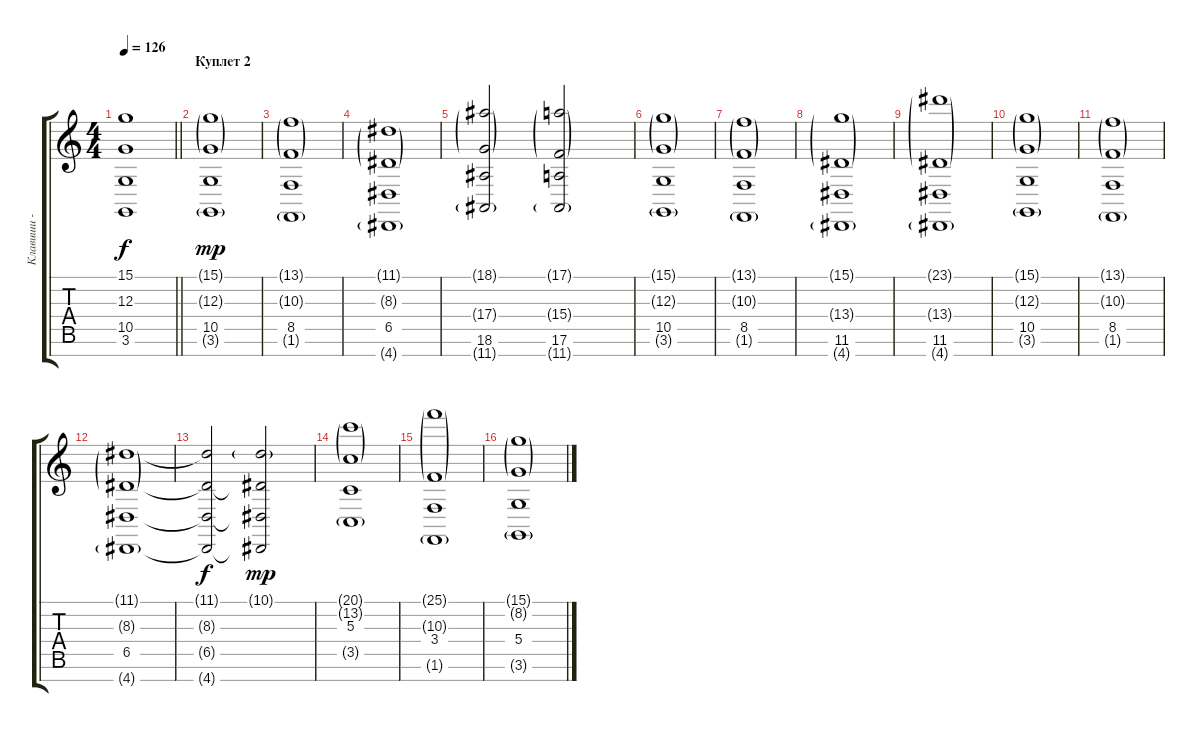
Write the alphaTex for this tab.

\track ("Клавиши - фон" "Клавиши - ") {instrument stringensemble1}
\staff {score tabs}
\tuning (E4 B3 G3 D3 A2 E2 B1) {hide}
\ts (4 4)
\tempo 126
\clef g2
\barLineRight lightlight
\ks c
(15.1{t} 12.3{t} 10.5{t} 3.6{t}).1{dy f} |
\section ("" "Куплет 2")
(15.1{g} 12.3{g} 10.5 3.6{g}).1{dy mp} |
(13.1{g} 10.3{g} 8.5 1.6{g}).1 |
(11.1{g} 8.3{g} 6.5 4.7{g}).1 |
(18.1{g} 17.4{g} 18.6 11.7{g}).2 (17.1{g} 15.4{g} 17.6 11.7{g}).2 |
(15.1{g} 12.3{g} 10.5 3.6{g}).1 |
(13.1{g} 10.3{g} 8.5 1.6{g}).1 |
(15.1{g} 13.4{g} 11.6 4.7{g}).1 |
(23.1{g} 13.4{g} 11.6 4.7{g}).1 |
(15.1{g} 12.3{g} 10.5 3.6{g}).1 |
(13.1{g} 10.3{g} 8.5 1.6{g}).1 |
(11.1{g} 8.3{g} 6.5 4.7{g}).1 |
(11.1{t} 8.3{t} 6.5{t} 4.7{t}).2{dy f} (10.1{g} 8.3{t} 6.5{t} 4.7{t}).2{dy mp} |
(20.1{g} 13.2{g} 5.3 3.5{g}).1 |
(25.1{g} 10.3{g} 3.4 1.6{g}).1 |
(15.1{g} 8.2{g} 5.4 3.6{g}).1
